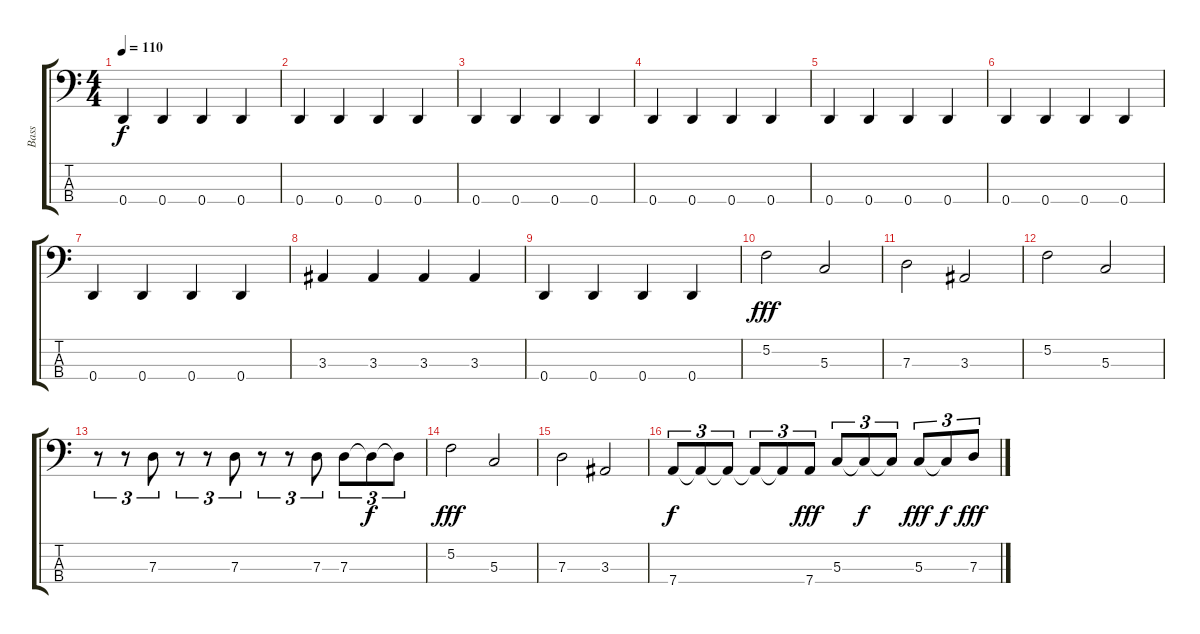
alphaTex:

\track ("Bass" "Bass") {instrument electricbassfinger}
\staff {score tabs}
\tuning (F2 C2 G1 D1) {hide}
\ts (4 4)
\tempo 110
\clef f4
\ks c
0.4.4{dy f} 0.4.4 0.4.4 0.4.4 |
0.4.4 0.4.4 0.4.4 0.4.4 |
0.4.4 0.4.4 0.4.4 0.4.4 |
0.4.4 0.4.4 0.4.4 0.4.4 |
0.4.4 0.4.4 0.4.4 0.4.4 |
0.4.4 0.4.4 0.4.4 0.4.4 |
0.4.4 0.4.4 0.4.4 0.4.4 |
3.3.4 3.3.4 3.3.4 3.3.4 |
0.4.4 0.4.4 0.4.4 0.4.4 |
5.2.2{dy fff} 5.3.2 |
7.3.2 3.3.2 |
5.2.2 5.3.2 |
r.8{tu (3 2)} r.8{tu (3 2)} 7.3.8{tu (3 2)} r.8{tu (3 2)} r.8{tu (3 2)} 7.3.8{tu (3 2)} r.8{tu (3 2)} r.8{tu (3 2)} 7.3.8{tu (3 2)} 7.3.8{tu (3 2)} 7.3{t}.8{tu (3 2) dy f} 7.3{t}.8{tu (3 2)} |
5.2.2{dy fff} 5.3.2 |
7.3.2 3.3.2 |
7.4.8{tu (3 2) dy f} 7.4{t}.8{tu (3 2)} 7.4{t}.8{tu (3 2)} 7.4{t}.8{tu (3 2)} 7.4{t}.8{tu (3 2)} 7.4.8{tu (3 2) dy fff} 5.3.8{tu (3 2)} 5.3{t}.8{tu (3 2) dy f} 5.3{t}.8{tu (3 2)} 5.3.8{tu (3 2) dy fff} 5.3{t}.8{tu (3 2) dy f} 7.3.8{tu (3 2) dy fff}
